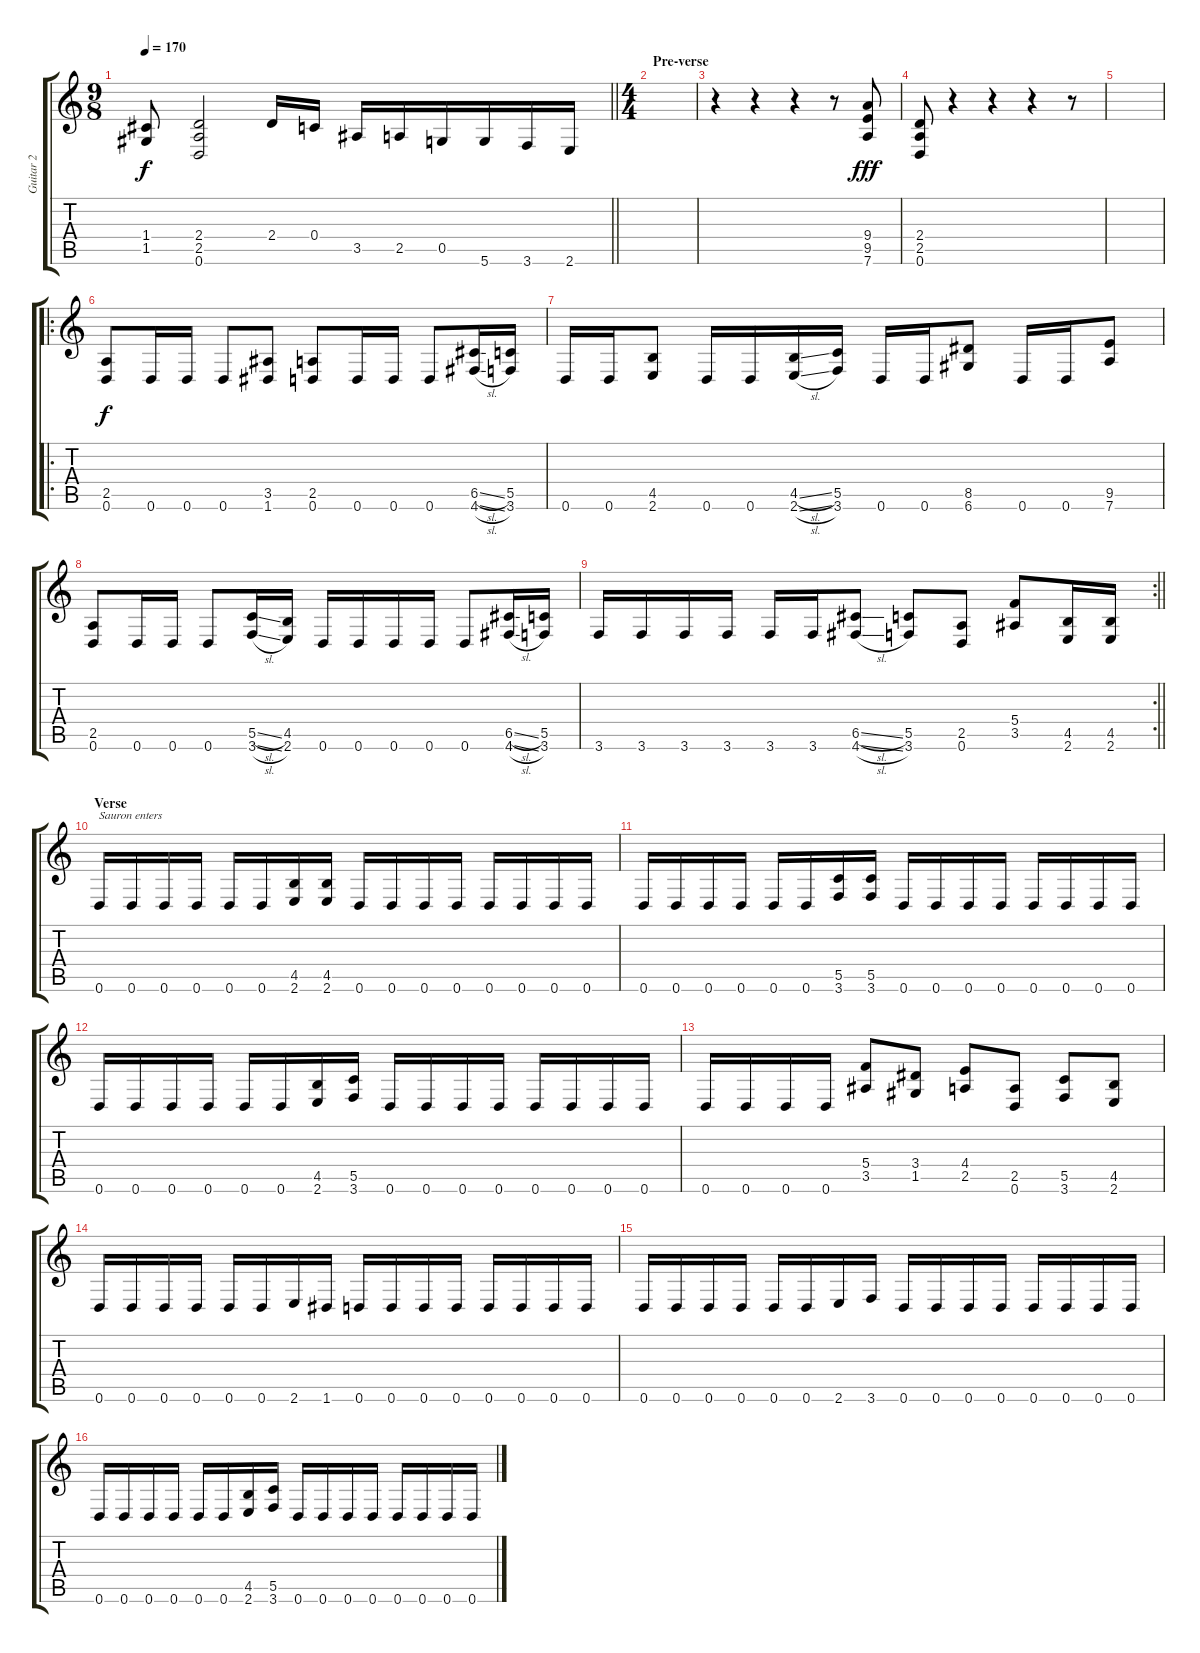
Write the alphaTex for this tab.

\track ("Guitar 2" "Guitar 2") {instrument distortionguitar}
\staff {score tabs}
\tuning (D4 A3 F3 C3 G2 D2) {hide}
\ts (9 8)
\tempo 170
\clef g2
\barLineRight lightlight
\ks c
(1.4 1.5).8{dy f} (2.4 2.5 0.6).2 2.4.16 0.4.16 3.5.16 2.5.16 0.5.16 5.6.16 3.6.16 2.6.16 |
\ts (4 4)
\section ("" "Pre-verse")
|
r.4 r.4 r.4 r.8 (9.4 9.5 7.6).8{dy fff} |
(2.4 2.5 0.6).8 r.4 r.4 r.4 r.8 |
|
\ro
(2.5 0.6).8{dy f} 0.6.16 0.6.16 0.6.8 (3.5 1.6).8 (2.5 0.6).8 0.6.16 0.6.16 0.6.8 (6.5{sl} 4.6{sl}).16 (5.5 3.6).16 |
0.6.16 0.6.16 (4.5 2.6).8 0.6.16 0.6.16 (4.5{sl} 2.6{sl}).16 (5.5 3.6).16 0.6.16 0.6.16 (8.5 6.6).8 0.6.16 0.6.16 (9.5 7.6).8 |
(2.5 0.6).8 0.6.16 0.6.16 0.6.8 (5.5{sl} 3.6{sl}).16 (4.5 2.6).16 0.6.16 0.6.16 0.6.16 0.6.16 0.6.8 (6.5{sl} 4.6{sl}).16 (5.5 3.6).16 |
\rc 2
\barLineRight lightlight
3.6.16 3.6.16 3.6.16 3.6.16 3.6.16 3.6.16 (6.5{sl} 4.6{sl}).8 (5.5 3.6).8 (2.5 0.6).8 (5.4 3.5).8 (4.5 2.6).16 (4.5 2.6).16 |
\section ("" "Verse")
0.6.16{txt "Sauron enters"} 0.6.16 0.6.16 0.6.16 0.6.16 0.6.16 (4.5 2.6).16 (4.5 2.6).16 0.6.16 0.6.16 0.6.16 0.6.16 0.6.16 0.6.16 0.6.16 0.6.16 |
0.6.16 0.6.16 0.6.16 0.6.16 0.6.16 0.6.16 (5.5 3.6).16 (5.5 3.6).16 0.6.16 0.6.16 0.6.16 0.6.16 0.6.16 0.6.16 0.6.16 0.6.16 |
0.6.16 0.6.16 0.6.16 0.6.16 0.6.16 0.6.16 (4.5 2.6).16 (5.5 3.6).16 0.6.16 0.6.16 0.6.16 0.6.16 0.6.16 0.6.16 0.6.16 0.6.16 |
0.6.16 0.6.16 0.6.16 0.6.16 (5.4 3.5).8 (3.4 1.5).8 (4.4 2.5).8 (2.5 0.6).8 (5.5 3.6).8 (4.5 2.6).8 |
0.6.16 0.6.16 0.6.16 0.6.16 0.6.16 0.6.16 2.6.16 1.6.16 0.6.16 0.6.16 0.6.16 0.6.16 0.6.16 0.6.16 0.6.16 0.6.16 |
0.6.16 0.6.16 0.6.16 0.6.16 0.6.16 0.6.16 2.6.16 3.6.16 0.6.16 0.6.16 0.6.16 0.6.16 0.6.16 0.6.16 0.6.16 0.6.16 |
0.6.16 0.6.16 0.6.16 0.6.16 0.6.16 0.6.16 (4.5 2.6).16 (5.5 3.6).16 0.6.16 0.6.16 0.6.16 0.6.16 0.6.16 0.6.16 0.6.16 0.6.16
